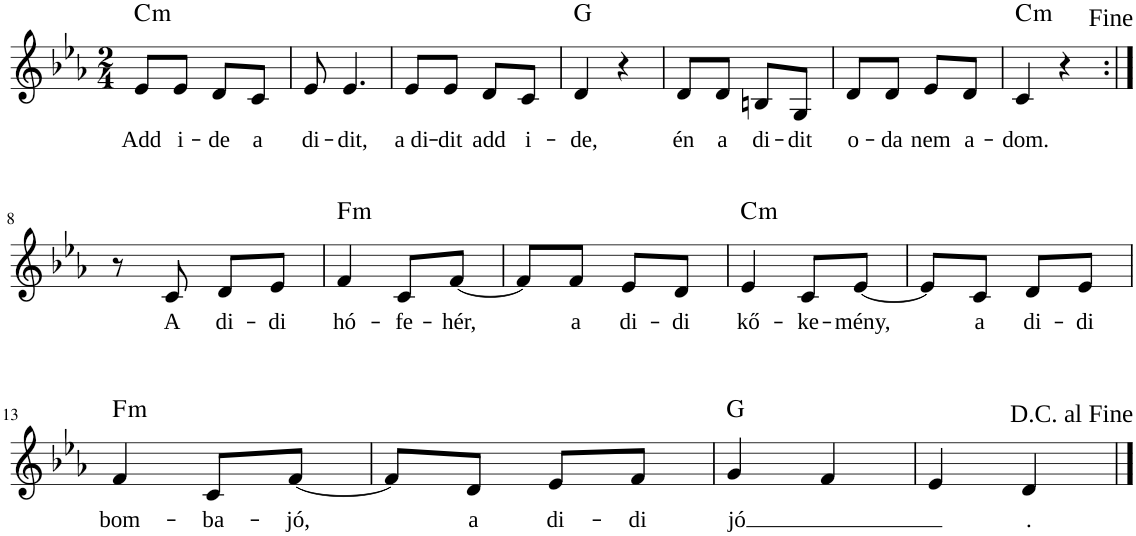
**kern	**text	**harte
*part1	*part1	*part1
*staff1	*staff1	*
*I"Voice	*	*
*clefG2	*	*
*k[b-e-a-]	*	*
*M2/4	*	*
=1	=1	=1
!	!LO:LY:b	!LO:H:kt=m
8e-/L	Add	C:min
!	!LO:LY:b	!
8e-/J	i-	.
!	!LO:LY:b	!
8d/L	-de	.
!	!LO:LY:b	!
8c/J	a	.
=2	=2	=2
!	!LO:LY:b	!
8e-/	di-	.
!	!LO:LY:b	!
4.e-/	-dit,	.
=3	=3	=3
!	!LO:LY:b	!
8e-/L	a di-	.
!	!LO:LY:b	!
8e-/J	-dit	.
!	!LO:LY:b	!
8d/L	add	.
!	!LO:LY:b	!
8c/J	i-	.
=4	=4	=4
!	!LO:LY:b	!
4d/	-de,	G:maj
4r	.	.
=5	=5	=5
!	!LO:LY:b	!
8d/L	én	.
!	!LO:LY:b	!
8d/J	a	.
!	!LO:LY:b	!
8Bn/L	di-	.
!	!LO:LY:b	!
8G/J	-dit	.
=6	=6	=6
!	!LO:LY:b	!
8d/L	o-	.
!	!LO:LY:b	!
8d/J	-da	.
!	!LO:LY:b	!
8e-/L	nem	.
!	!LO:LY:b	!
8d/J	a-	.
=7	=7	=7
!	!LO:LY:b	!LO:H:kt=m
4c/	-dom.	C:min
4r	.	.
!LO:TX:a:t=<font face="Times New Roman"/>Fine	!	!
!!LO:LB:g=z
=8:|!	=8:|!	=8:|!
8r	.	.
!	!LO:LY:b	!
8c/	A	.
!	!LO:LY:b	!
8d/L	di-	.
!	!LO:LY:b	!
8e-/J	-di	.
=9	=9	=9
!	!LO:LY:b	!LO:H:kt=m
4f/	hó-	F:min
!	!LO:LY:b	!
8c/L	fe-	.
!	!LO:LY:b	!
[8f/J	hér,	.
=10	=10	=10
8f/L]	.	.
!	!LO:LY:b	!
8f/J	a	.
!	!LO:LY:b	!
8e-/L	di-	.
!	!LO:LY:b	!
8d/J	-di	.
=11	=11	=11
!	!LO:LY:b	!LO:H:kt=m
4e-/	kő-	C:min
!	!LO:LY:b	!
8c/L	-ke-	.
!	!LO:LY:b	!
[8e-/J	-mény,	.
=12	=12	=12
8e-/L]	.	.
!	!LO:LY:b	!
8c/J	a	.
!	!LO:LY:b	!
8d/L	di-	.
!	!LO:LY:b	!
8e-/J	-di	.
!!LO:LB:g=z
=13	=13	=13
!	!LO:LY:b	!LO:H:kt=m
4f/	bom-	F:min
!	!LO:LY:b	!
8c/L	-ba-	.
!	!LO:LY:b	!
[8f/J	-jó,	.
=14	=14	=14
8f/L]	.	.
!	!LO:LY:b	!
8d/J	a	.
!	!LO:LY:b	!
8e-/L	di-	.
!	!LO:LY:b	!
8f/J	-di	.
=15	=15	=15
!	!LO:LY:b	!
4g/	jó	G:maj
4f/	.	.
=16	=16	=16
4e-/	.	.
!	!LO:LY:b	!
4d/	.	.
!LO:TX:a:t=<font face="Times New Roman"/>D.C. al Fine	!	!
==	==	==
*-	*-	*-
